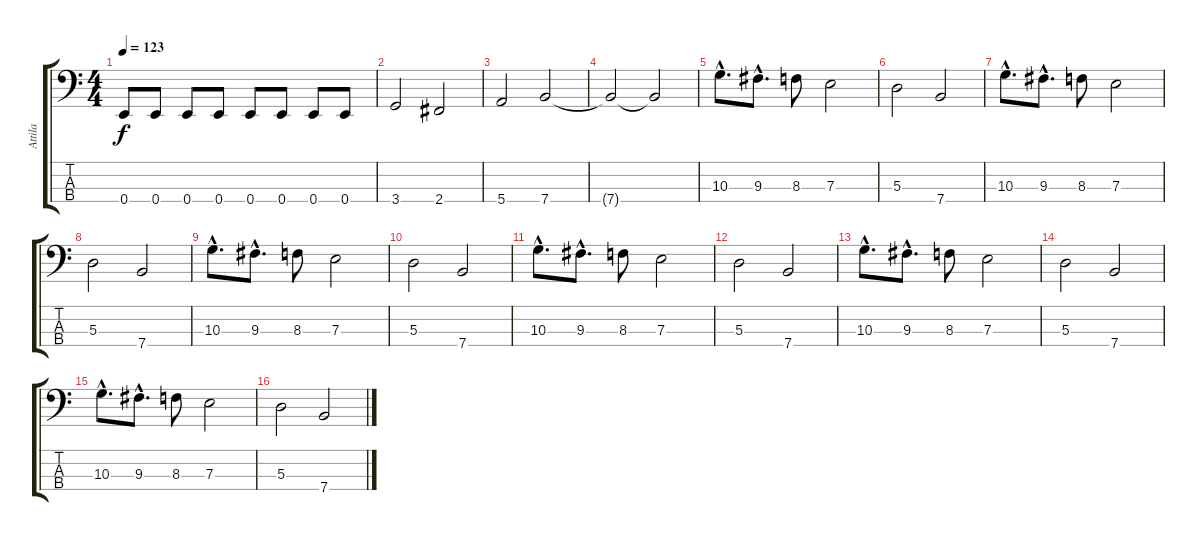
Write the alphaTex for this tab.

\track ("Attila" "Attila") {instrument electricbassfinger}
\staff {score tabs}
\tuning (G2 D2 A1 E1) {hide}
\ts (4 4)
\tempo 123
\clef f4
\ks c
0.4.8{dy f} 0.4.8 0.4.8 0.4.8 0.4.8 0.4.8 0.4.8 0.4.8 |
3.4.2 2.4.2 |
5.4.2 7.4.2 |
7.4{t}.2 7.4{t}.2 |
10.3{hac}.8{d} 9.3{hac}.8{d} 8.3.8 7.3.2 |
5.3.2 7.4.2 |
10.3{hac}.8{d} 9.3{hac}.8{d} 8.3.8 7.3.2 |
5.3.2 7.4.2 |
10.3{hac}.8{d} 9.3{hac}.8{d} 8.3.8 7.3.2 |
5.3.2 7.4.2 |
10.3{hac}.8{d} 9.3{hac}.8{d} 8.3.8 7.3.2 |
5.3.2 7.4.2 |
10.3{hac}.8{d} 9.3{hac}.8{d} 8.3.8 7.3.2 |
5.3.2 7.4.2 |
10.3{hac}.8{d} 9.3{hac}.8{d} 8.3.8 7.3.2 |
5.3.2 7.4.2
